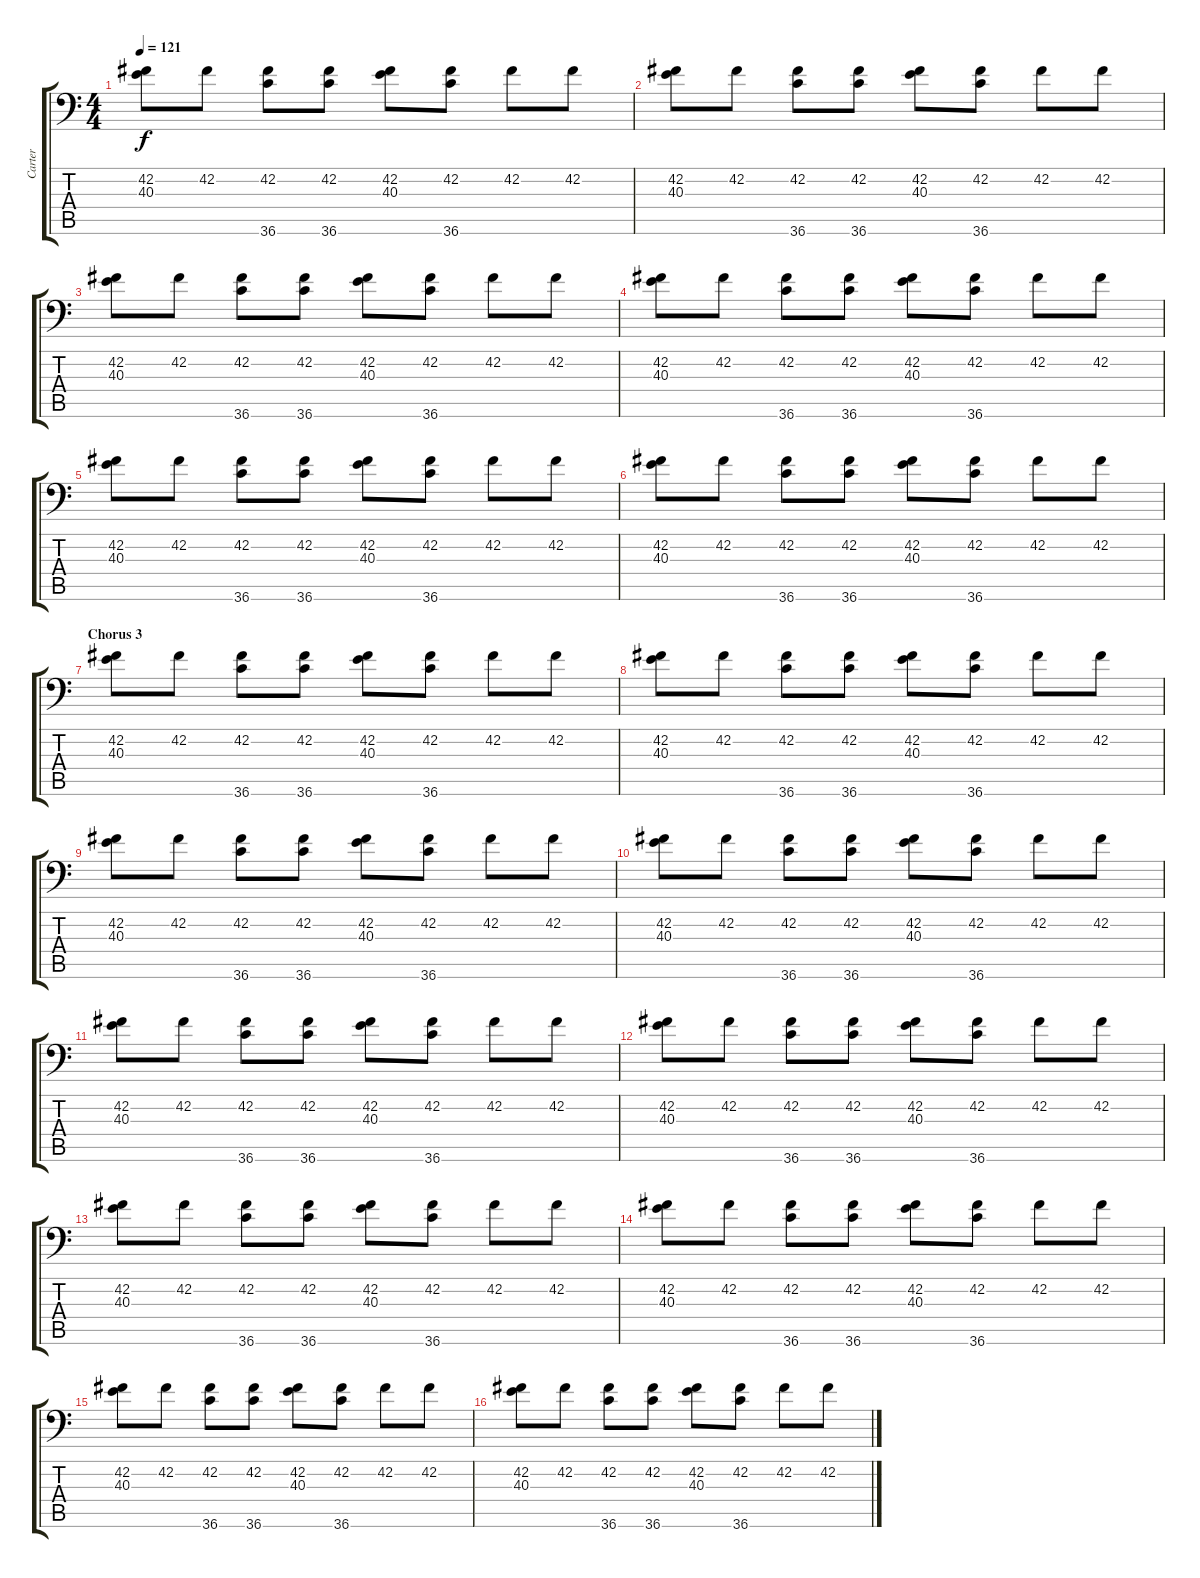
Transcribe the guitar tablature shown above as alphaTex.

\track ("Carter" "Carter") {instrument acousticgrandpiano}
\staff {score tabs}
\tuning (C-1 C-1 C-1 C-1 C-1 C-1) {hide}
\ts (4 4)
\tempo 121
\clef f4
\ks c
(42.2 40.3).8{dy f} 42.2.8 (42.2 36.6).8 (42.2 36.6).8 (42.2 40.3).8 (42.2 36.6).8 42.2.8 42.2.8 |
(42.2 40.3).8 42.2.8 (42.2 36.6).8 (42.2 36.6).8 (42.2 40.3).8 (42.2 36.6).8 42.2.8 42.2.8 |
(42.2 40.3).8 42.2.8 (42.2 36.6).8 (42.2 36.6).8 (42.2 40.3).8 (42.2 36.6).8 42.2.8 42.2.8 |
(42.2 40.3).8 42.2.8 (42.2 36.6).8 (42.2 36.6).8 (42.2 40.3).8 (42.2 36.6).8 42.2.8 42.2.8 |
(42.2 40.3).8 42.2.8 (42.2 36.6).8 (42.2 36.6).8 (42.2 40.3).8 (42.2 36.6).8 42.2.8 42.2.8 |
(42.2 40.3).8 42.2.8 (42.2 36.6).8 (42.2 36.6).8 (42.2 40.3).8 (42.2 36.6).8 42.2.8 42.2.8 |
\section ("" "Chorus 3")
(42.2 40.3).8 42.2.8 (42.2 36.6).8 (42.2 36.6).8 (42.2 40.3).8 (42.2 36.6).8 42.2.8 42.2.8 |
(42.2 40.3).8 42.2.8 (42.2 36.6).8 (42.2 36.6).8 (42.2 40.3).8 (42.2 36.6).8 42.2.8 42.2.8 |
(42.2 40.3).8 42.2.8 (42.2 36.6).8 (42.2 36.6).8 (42.2 40.3).8 (42.2 36.6).8 42.2.8 42.2.8 |
(42.2 40.3).8 42.2.8 (42.2 36.6).8 (42.2 36.6).8 (42.2 40.3).8 (42.2 36.6).8 42.2.8 42.2.8 |
(42.2 40.3).8 42.2.8 (42.2 36.6).8 (42.2 36.6).8 (42.2 40.3).8 (42.2 36.6).8 42.2.8 42.2.8 |
(42.2 40.3).8 42.2.8 (42.2 36.6).8 (42.2 36.6).8 (42.2 40.3).8 (42.2 36.6).8 42.2.8 42.2.8 |
(42.2 40.3).8 42.2.8 (42.2 36.6).8 (42.2 36.6).8 (42.2 40.3).8 (42.2 36.6).8 42.2.8 42.2.8 |
(42.2 40.3).8 42.2.8 (42.2 36.6).8 (42.2 36.6).8 (42.2 40.3).8 (42.2 36.6).8 42.2.8 42.2.8 |
(42.2 40.3).8 42.2.8 (42.2 36.6).8 (42.2 36.6).8 (42.2 40.3).8 (42.2 36.6).8 42.2.8 42.2.8 |
(42.2 40.3).8 42.2.8 (42.2 36.6).8 (42.2 36.6).8 (42.2 40.3).8 (42.2 36.6).8 42.2.8 42.2.8
